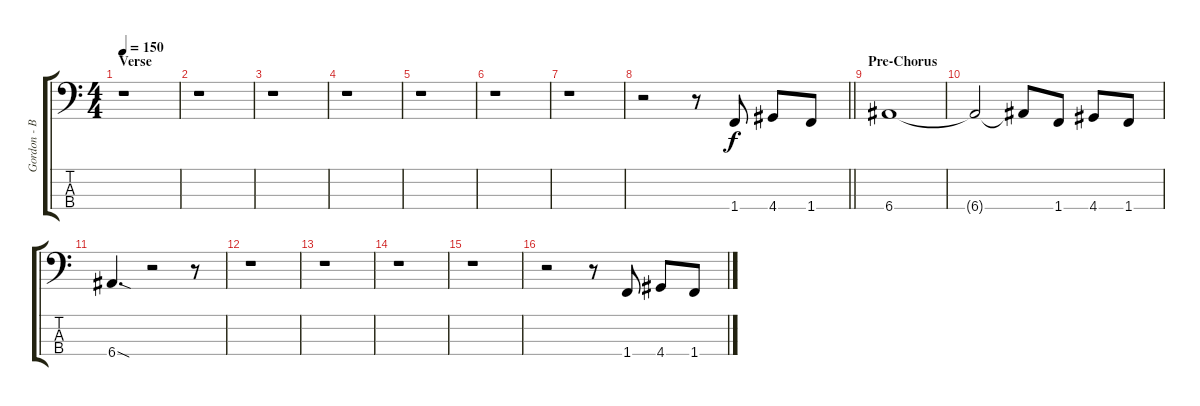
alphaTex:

\track ("Gordon - Bass" "Gordon - B") {instrument electricbasspick}
\staff {score tabs}
\tuning (G2 D2 A1 E1) {hide}
\ts (4 4)
\section ("" "Verse")
\tempo 150
\clef f4
\ks c
r.1{dy f} |
r.1 |
r.1 |
r.1 |
r.1 |
r.1 |
r.1 |
\barLineRight lightlight
r.2 r.8 1.4.8 4.4.8 1.4.8 |
\section ("" "Pre-Chorus")
6.4.1 |
6.4{t}.2 6.4{t}.8 1.4.8 4.4.8 1.4.8 |
6.4{sod}.4{d} r.2 r.8 |
r.1 |
r.1 |
r.1 |
r.1 |
r.2 r.8 1.4.8 4.4.8 1.4.8
